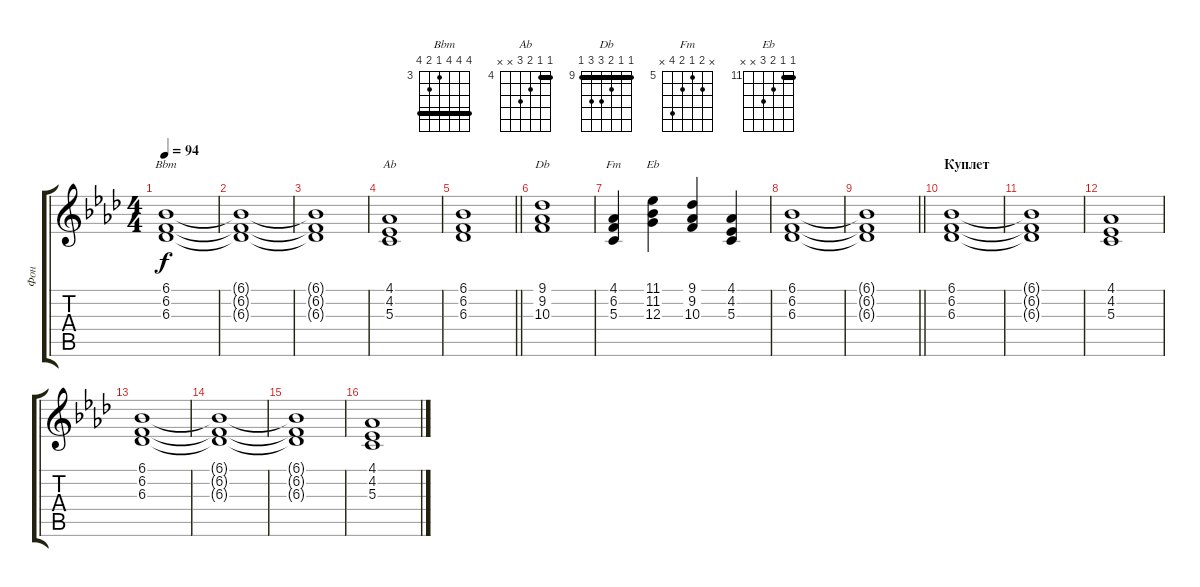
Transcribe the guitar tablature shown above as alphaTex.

\track ("Фон" "Фон") {instrument pad2warm}
\staff {score tabs}
\tuning (E4 B3 G3 D3 A2 E2) {hide}
\chord ("Bbm" 6 6 6 3 4 6) {firstfret 3 barre 6}
\chord ("Ab" 4 4 5 6 x x) {firstfret 4 barre 4}
\chord ("Db" 9 9 10 11 11 9) {firstfret 9 barre 9}
\chord ("Fm" x 6 5 6 8 x) {firstfret 5}
\chord ("Eb" 11 11 12 13 x x) {firstfret 11 barre 11}
\ts (4 4)
\tempo 94
\clef g2
\ks fminor
(6.1 6.2 6.3).1{ch "Bbm" dy f} |
(6.1{t} 6.2{t} 6.3{t}).1 |
(6.1{t} 6.2{t} 6.3{t}).1 |
(4.1 4.2 5.3).1{ch "Ab"} |
\barLineRight lightlight
(6.1 6.2 6.3).1 |
\section ("" "")
(9.1 9.2 10.3).1{ch "Db"} |
(4.1 6.2 5.3).4{ch "Fm"} (11.1 11.2 12.3).4{ch "Eb"} (9.1 9.2 10.3).4 (4.1 4.2 5.3).4 |
(6.1 6.2 6.3).1 |
\barLineRight lightlight
(6.1{t} 6.2{t} 6.3{t}).1 |
\section ("" "Куплет")
(6.1 6.2 6.3).1 |
(6.1{t} 6.2{t} 6.3{t}).1 |
(4.1 4.2 5.3).1 |
(6.1 6.2 6.3).1 |
(6.1{t} 6.2{t} 6.3{t}).1 |
(6.1{t} 6.2{t} 6.3{t}).1 |
(4.1 4.2 5.3).1
